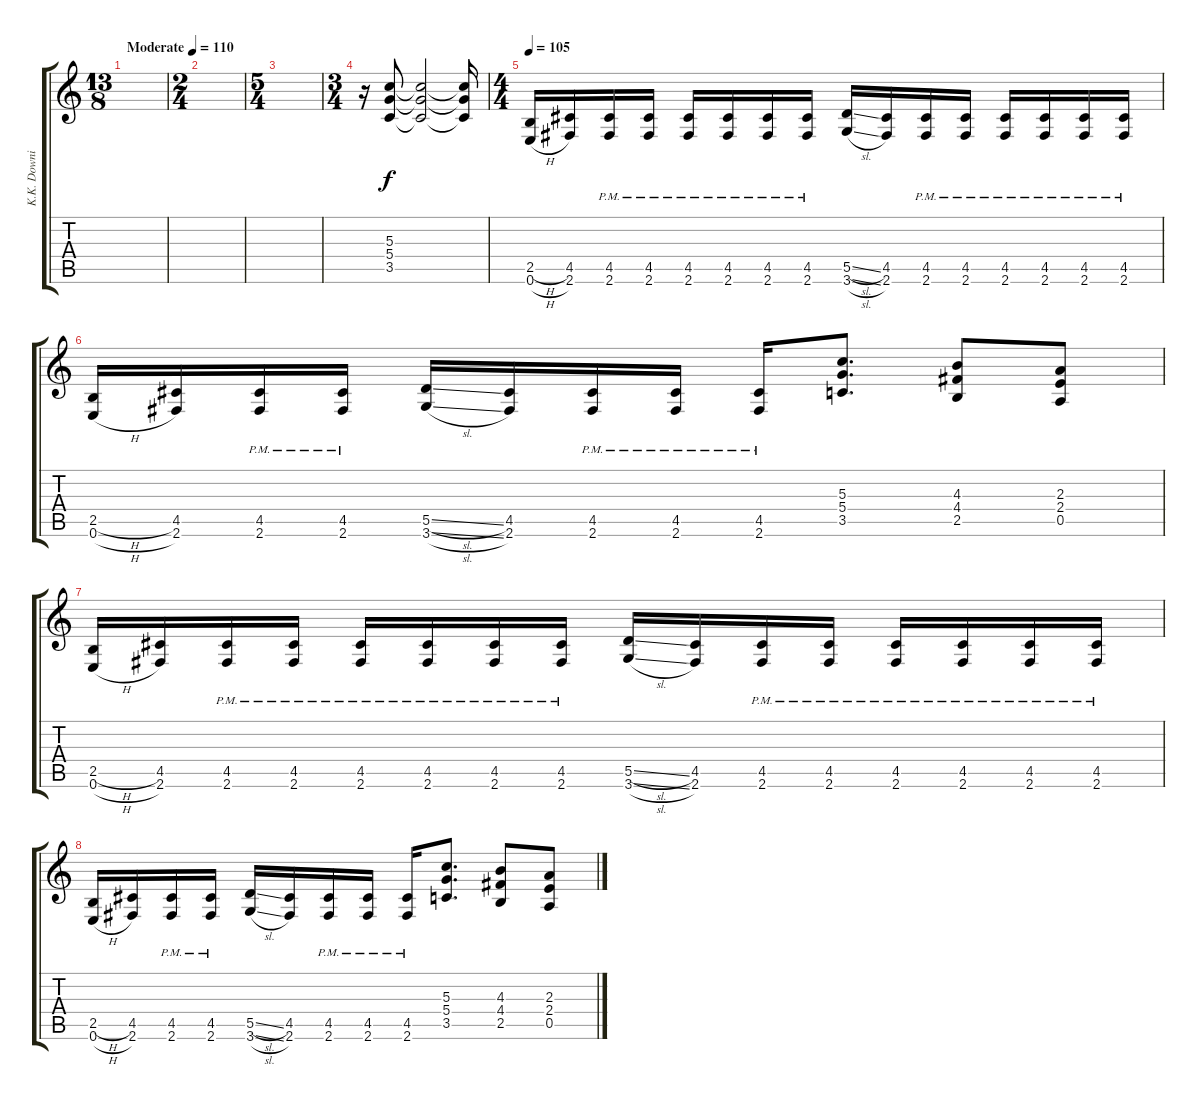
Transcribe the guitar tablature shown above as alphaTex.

\track ("K.K. Downing" "K.K. Downi") {instrument distortionguitar}
\staff {score tabs}
\tuning (E4 B3 G3 D3 A2 E2) {hide}
\ts (13 8)
\tempo (110 "Moderate")
\clef g2
\ks c
|
\ts (2 4)
|
\ts (5 4)
|
\ts (3 4)
r.16 (5.3 5.4 3.5).8 (5.3{t} 5.4{t} 3.5{t}).2 (5.3{t} 5.4{t} 3.5{t}).16 |
\ts (4 4)
\tempo 105
(2.5{h} 0.6{h}).16 (4.5 2.6).16 (4.5{pm} 2.6{pm}).16 (4.5{pm} 2.6{pm}).16 (4.5{pm} 2.6{pm}).16 (4.5{pm} 2.6{pm}).16 (4.5{pm} 2.6{pm}).16 (4.5{pm} 2.6{pm}).16 (5.5{sl} 3.6{sl}).16 (4.5 2.6).16 (4.5{pm} 2.6{pm}).16 (4.5{pm} 2.6{pm}).16 (4.5{pm} 2.6{pm}).16 (4.5{pm} 2.6{pm}).16 (4.5{pm} 2.6{pm}).16 (4.5{pm} 2.6{pm}).16 |
(2.5{h} 0.6{h}).16 (4.5 2.6).16 (4.5{pm} 2.6{pm}).16 (4.5{pm} 2.6{pm}).16 (5.5{sl} 3.6{sl}).16 (4.5 2.6).16 (4.5{pm} 2.6{pm}).16 (4.5{pm} 2.6{pm}).16 (4.5{pm} 2.6{pm}).16 (5.3 5.4 3.5).8{d} (4.3 4.4 2.5).8 (2.3 2.4 0.5).8 |
(2.5{h} 0.6{h}).16 (4.5 2.6).16 (4.5{pm} 2.6{pm}).16 (4.5{pm} 2.6{pm}).16 (4.5{pm} 2.6{pm}).16 (4.5{pm} 2.6{pm}).16 (4.5{pm} 2.6{pm}).16 (4.5{pm} 2.6{pm}).16 (5.5{sl} 3.6{sl}).16 (4.5 2.6).16 (4.5{pm} 2.6{pm}).16 (4.5{pm} 2.6{pm}).16 (4.5{pm} 2.6{pm}).16 (4.5{pm} 2.6{pm}).16 (4.5{pm} 2.6{pm}).16 (4.5{pm} 2.6{pm}).16 |
(2.5{h} 0.6{h}).16 (4.5 2.6).16 (4.5{pm} 2.6{pm}).16 (4.5{pm} 2.6{pm}).16 (5.5{sl} 3.6{sl}).16 (4.5 2.6).16 (4.5{pm} 2.6{pm}).16 (4.5{pm} 2.6{pm}).16 (4.5{pm} 2.6{pm}).16 (5.3 5.4 3.5).8{d} (4.3 4.4 2.5).8 (2.3 2.4 0.5).8
